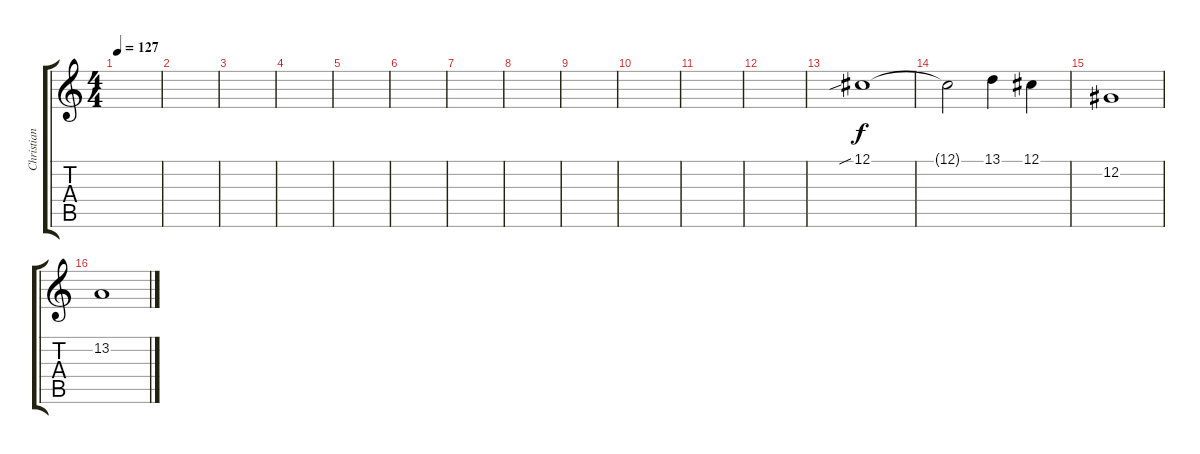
\track ("Christian \"Flake\" Lorenz - Keyboard" "Christian ") {instrument lead5charang}
\staff {score tabs}
\tuning (Db4 Ab3 E3 B2 Gb2 Db2) {hide}
\ts (4 4)
\tempo 127
\clef g2
\ks c
|
|
|
|
|
|
|
|
|
|
|
|
12.1{sib}.1{volume 16} |
12.1{t}.2 13.1.4 12.1.4 |
12.2.1 |
13.2.1
